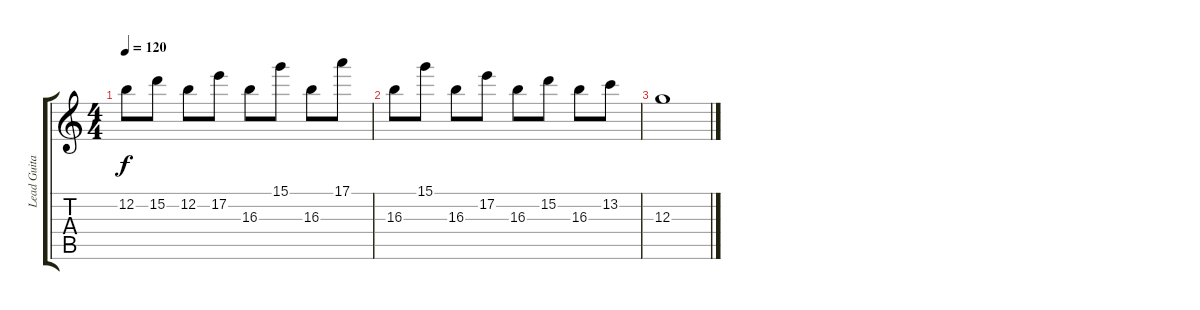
\track ("Lead Guitar" "Lead Guita") {instrument overdrivenguitar}
\staff {score tabs}
\tuning (E4 B3 G3 D3 A2 E2) {hide}
\ts (4 4)
\tempo 120
\clef g2
\ks c
12.2.8{dy f} 15.2.8 12.2.8 17.2.8 16.3.8 15.1.8 16.3.8 17.1.8 |
16.3.8 15.1.8 16.3.8 17.2.8 16.3.8 15.2.8 16.3.8 13.2.8 |
12.3.1
